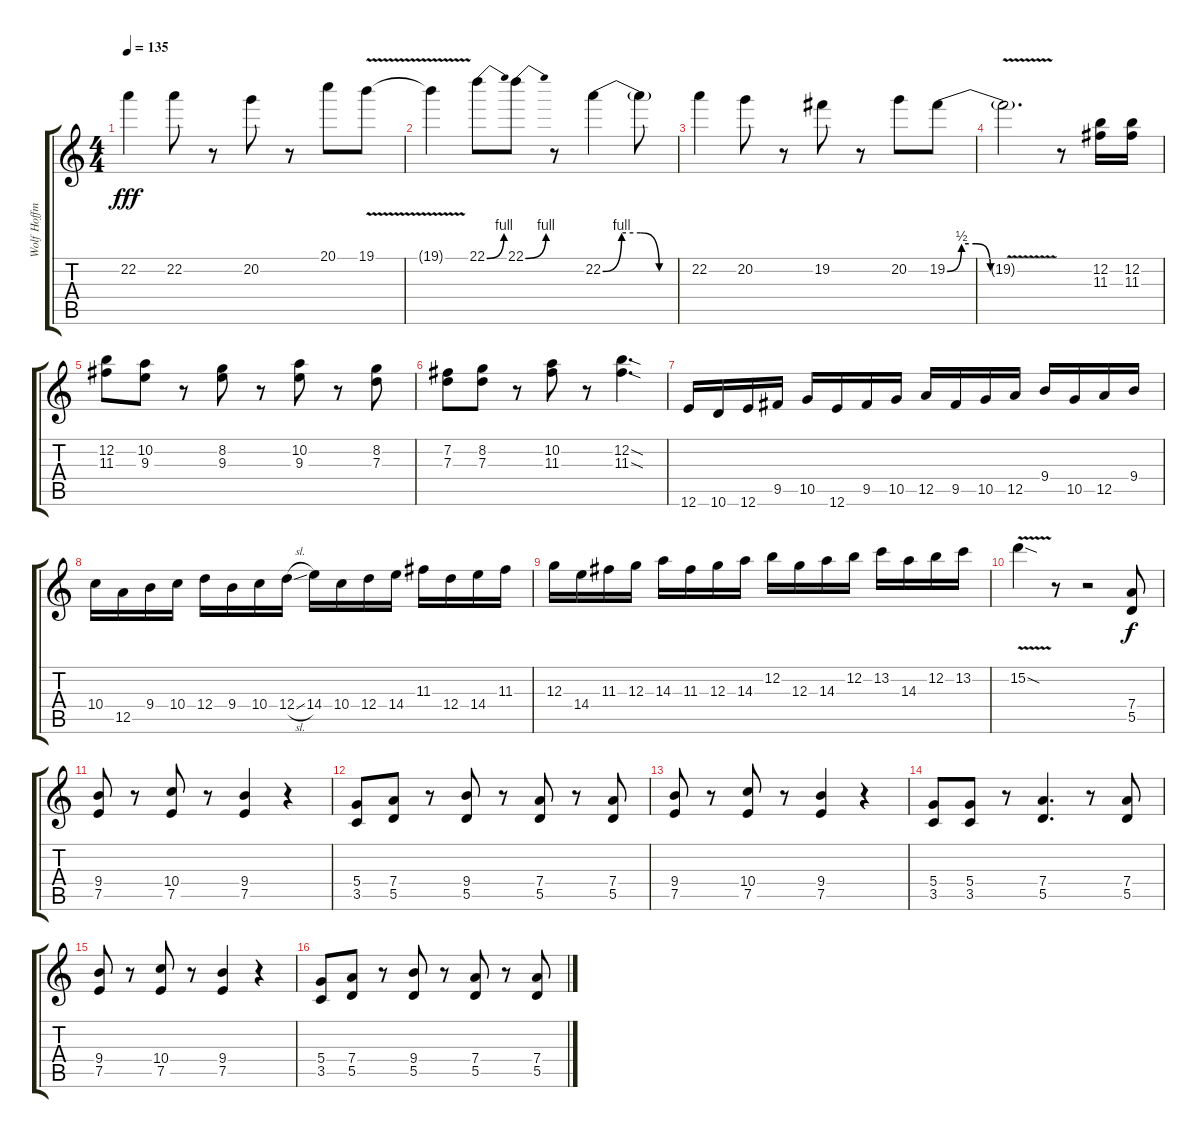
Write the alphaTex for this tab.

\track ("Wolf Hoffmann" "Wolf Hoffm") {instrument distortionguitar}
\staff {score tabs}
\tuning (E4 B3 G3 D3 A2 E2) {hide}
\ts (4 4)
\tempo 135
\clef g2
\ks c
22.2{t}.4{dy fff} 22.2.8 r.8 20.2.8 r.8 20.1.8 19.1{v}.8 |
19.1{v t}.4 22.1{be (bend 0 0 60 4)}.8 22.1{be (bend 0 0 60 4)}.8 r.8 22.2{be (custom 0 0 15 4 30 4 45 0 60 0)}.4 22.2{t}.8 |
22.2.4 20.2.8 r.8 19.2.8 r.8 20.2.8 19.2{be (custom 0 0 15 2 30 2 45 0 60 0)}.8 |
19.2{v t}.2{d} r.8 (12.2 11.3).16 (12.2 11.3).16 |
(12.2 11.3).8 (10.2 9.3).8 r.8 (8.2 9.3).8 r.8 (10.2 9.3).8 r.8 (8.2 7.3).8 |
(7.2 7.3).8 (8.2 7.3).8 r.8 (10.2 11.3).8 r.8 (12.2{sod} 11.3{sod}).4{d} |
12.6.16 10.6.16 12.6.16 9.5.16 10.5.16 12.6.16 9.5.16 10.5.16 12.5.16 9.5.16 10.5.16 12.5.16 9.4.16 10.5.16 12.5.16 9.4.16 |
10.4.16 12.5.16 9.4.16 10.4.16 12.4.16 9.4.16 10.4.16 12.4{sl}.16 14.4.16 10.4.16 12.4.16 14.4.16 11.3.16 12.4.16 14.4.16 11.3.16 |
12.3.16 14.4.16 11.3.16 12.3.16 14.3.16 11.3.16 12.3.16 14.3.16 12.2.16 12.3.16 14.3.16 12.2.16 13.2.16 14.3.16 12.2.16 13.2.16 |
15.2{v sod}.4 r.8 r.2 (7.4 5.5).8{dy f} |
(9.4 7.5).8 r.8 (10.4 7.5).8 r.8 (9.4 7.5).4 r.4 |
(5.4 3.5).8 (7.4 5.5).8 r.8 (9.4 5.5).8 r.8 (7.4 5.5).8 r.8 (7.4 5.5).8 |
(9.4 7.5).8 r.8 (10.4 7.5).8 r.8 (9.4 7.5).4 r.4 |
(5.4 3.5).8 (5.4 3.5).8 r.8 (7.4 5.5).4{d} r.8 (7.4 5.5).8 |
(9.4 7.5).8 r.8 (10.4 7.5).8 r.8 (9.4 7.5).4 r.4 |
(5.4 3.5).8 (7.4 5.5).8 r.8 (9.4 5.5).8 r.8 (7.4 5.5).8 r.8 (7.4 5.5).8
